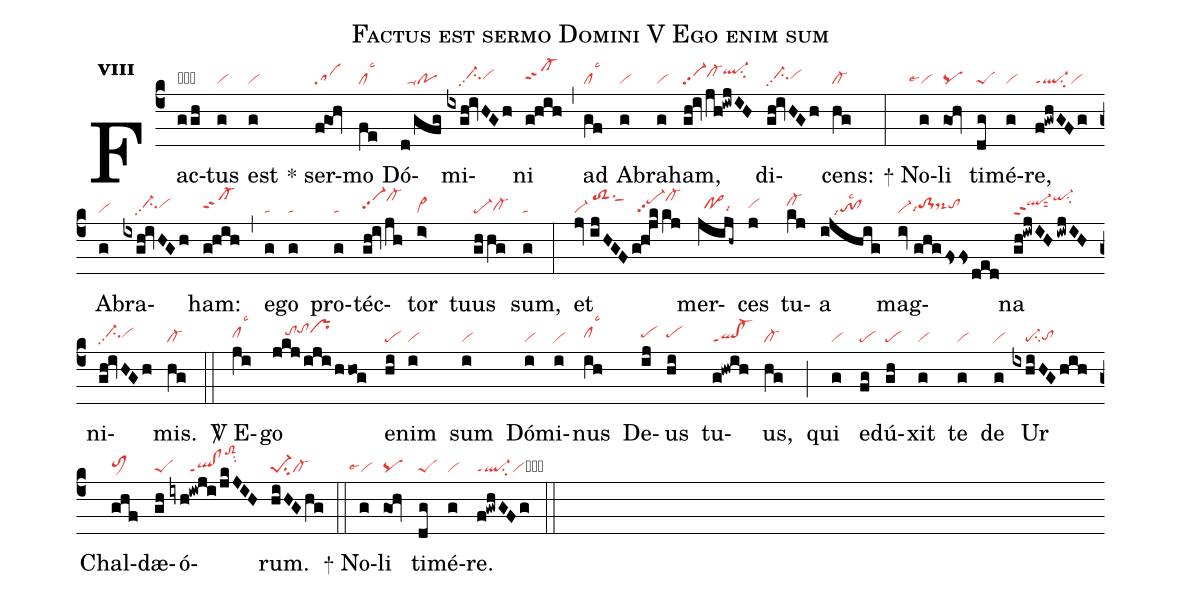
name:Factus est sermo Domini V Ego enim sum;
office-part:re;
mode:8;
nabc-lines:1;
%%
initial-style: 1;
name: Factus est sermo Domini;
mode: 8;
office-part: Responsorium;
annotation: Resp.;
annotation: viii;
nabc-lines:1;
%%
(c4) Fac(ggh|obscM1)tus(g|vi) est(g|vi) <sp>*</sp> ser(f!goh|sa)mo(fe|cllsc3) Dó(d/gfg|//ta-po)mi(ixgh!ivHGh|//////ci-hhpp2vihh)ni(g!hih|cl-hhppt2) (,) ad(gf|cllsc3) A(g|vi)bra(g|vi)ham,(gh!ivjh!iwjIH|vi-pp2cl-hiql-hjsu2) di(gh!ivHGh|//ci-hhpp2vihh)cens:(hg|cl-) (:)
<sp>+</sp> No(g|```vilse4)li(goh|pq) ti(dg|peS)mé(g|vi)re,(f!gwhGFg|ql-ppt1su2vi) A(g|vi)bra(ixgh!ivHGh|//////ci-hhpp2vihh)ham:(g!hih|cl-hhppt2) (,) e(g|ta)go(g|ta) pro(g|ta)téc(gh!ivjh|vi-hhpp2cl-hk)tor(i>|vi>) tuus(ghhg|pe-cl-hg) sum,(g|ta) (:) et(jv//ijHGF|vi-/toS2hksu1sut1|g!hjkkj|//pe-hjpp2cl-hk) mer(jijh~|//po>hhlsi9)ces(j|vihh) tu(kj|cl-hi)a(ijhig|////to!cllsi7lsc2) mag(iv//ghgfssded|vi-to-1hhlsi7ds-hhtohh)na(gh!iwjIH/iwjIH|ql-hippt2sut2qi-hksu2) ni(gh!ivHGh|//ci-hhpp2vihh)mis.(hg|cl-) (::)

<sp>V/</sp> E(ji|clhhlsc3)go(jkj/iji/hhog|////tohitohjprhj) e(hi|pe)nim(i|vi) sum(i|vi) Dó(i|vi)mi(i|vi)nus(ih|clhhlsc3) De(ij|pehh)us(hi|pehh) tu(g!hwih|ql!cl-ppt1)us,(hg|cl-) (;) qui(g|vi) e(fg|pe)dú(gh|pe)xit(g|vi) te(g|vi) de(g|vi) Ur(ixhiHGhih|////pe-su2tohg) Chal(ghf|toM1hh)dæ(gh|peS)ó(iyh!iwji/jkJIH|//////ql!clppt1toS2hmsu2)rum.(hiHGhg|pe-1su2cl-) (::)
<sp>+</sp> No(g|```vilse4)li(goh|pq) ti(dg|peS)mé(g|vi)re.(f!gwhGFg|ql-ppt1su2vicb) (::)
